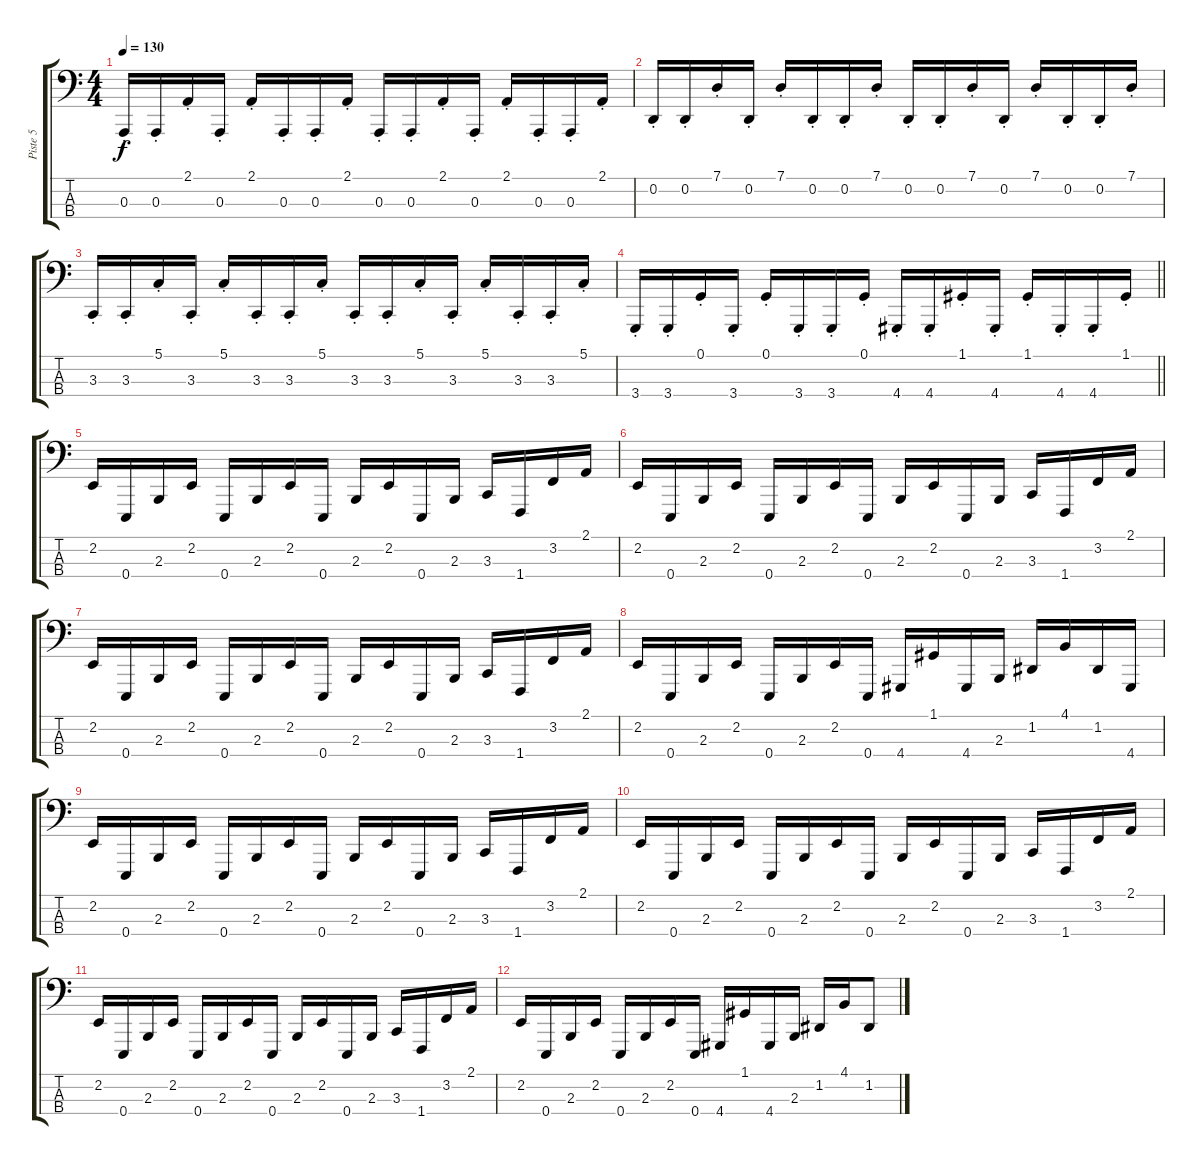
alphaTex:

\track ("Piste 5" "Piste 5") {instrument lead8bassandlead}
\staff {score tabs}
\tuning (G2 D2 A1 E1) {hide}
\ts (4 4)
\tempo 130
\clef f4
\ks c
0.3{st}.16{dy f} 0.3{st}.16 2.1{st}.16 0.3{st}.16 2.1{st}.16 0.3{st}.16 0.3{st}.16 2.1{st}.16 0.3{st}.16 0.3{st}.16 2.1{st}.16 0.3{st}.16 2.1{st}.16 0.3{st}.16 0.3{st}.16 2.1{st}.16 |
0.2{st}.16 0.2{st}.16 7.1{st}.16 0.2{st}.16 7.1{st}.16 0.2{st}.16 0.2{st}.16 7.1{st}.16 0.2{st}.16 0.2{st}.16 7.1{st}.16 0.2{st}.16 7.1{st}.16 0.2{st}.16 0.2{st}.16 7.1{st}.16 |
3.3{st}.16 3.3{st}.16 5.1{st}.16 3.3{st}.16 5.1{st}.16 3.3{st}.16 3.3{st}.16 5.1{st}.16 3.3{st}.16 3.3{st}.16 5.1{st}.16 3.3{st}.16 5.1{st}.16 3.3{st}.16 3.3{st}.16 5.1{st}.16 |
\barLineRight lightlight
3.4{st}.16 3.4{st}.16 0.1{st}.16 3.4{st}.16 0.1{st}.16 3.4{st}.16 3.4{st}.16 0.1{st}.16 4.4{st}.16 4.4{st}.16 1.1{st}.16 4.4{st}.16 1.1{st}.16 4.4{st}.16 4.4{st}.16 1.1{st}.16 |
\section ("" "")
2.2.16 0.4.16 2.3.16 2.2.16 0.4.16 2.3.16 2.2.16 0.4.16 2.3.16 2.2.16 0.4.16 2.3.16 3.3.16 1.4.16 3.2.16 2.1.16 |
2.2.16 0.4.16 2.3.16 2.2.16 0.4.16 2.3.16 2.2.16 0.4.16 2.3.16 2.2.16 0.4.16 2.3.16 3.3.16 1.4.16 3.2.16 2.1.16 |
2.2.16 0.4.16 2.3.16 2.2.16 0.4.16 2.3.16 2.2.16 0.4.16 2.3.16 2.2.16 0.4.16 2.3.16 3.3.16 1.4.16 3.2.16 2.1.16 |
2.2.16 0.4.16 2.3.16 2.2.16 0.4.16 2.3.16 2.2.16 0.4.16 4.4.16 1.1.16 4.4.16 2.3.16 1.2.16 4.1.16 1.2.16 4.4.16 |
2.2.16 0.4.16 2.3.16 2.2.16 0.4.16 2.3.16 2.2.16 0.4.16 2.3.16 2.2.16 0.4.16 2.3.16 3.3.16 1.4.16 3.2.16 2.1.16 |
2.2.16 0.4.16 2.3.16 2.2.16 0.4.16 2.3.16 2.2.16 0.4.16 2.3.16 2.2.16 0.4.16 2.3.16 3.3.16 1.4.16 3.2.16 2.1.16 |
2.2.16 0.4.16 2.3.16 2.2.16 0.4.16 2.3.16 2.2.16 0.4.16 2.3.16 2.2.16 0.4.16 2.3.16 3.3.16 1.4.16 3.2.16 2.1.16 |
2.2.16 0.4.16 2.3.16 2.2.16 0.4.16 2.3.16 2.2.16 0.4.16 4.4.16 1.1.16 4.4.16 2.3.16 1.2.16 4.1.16 1.2.8
